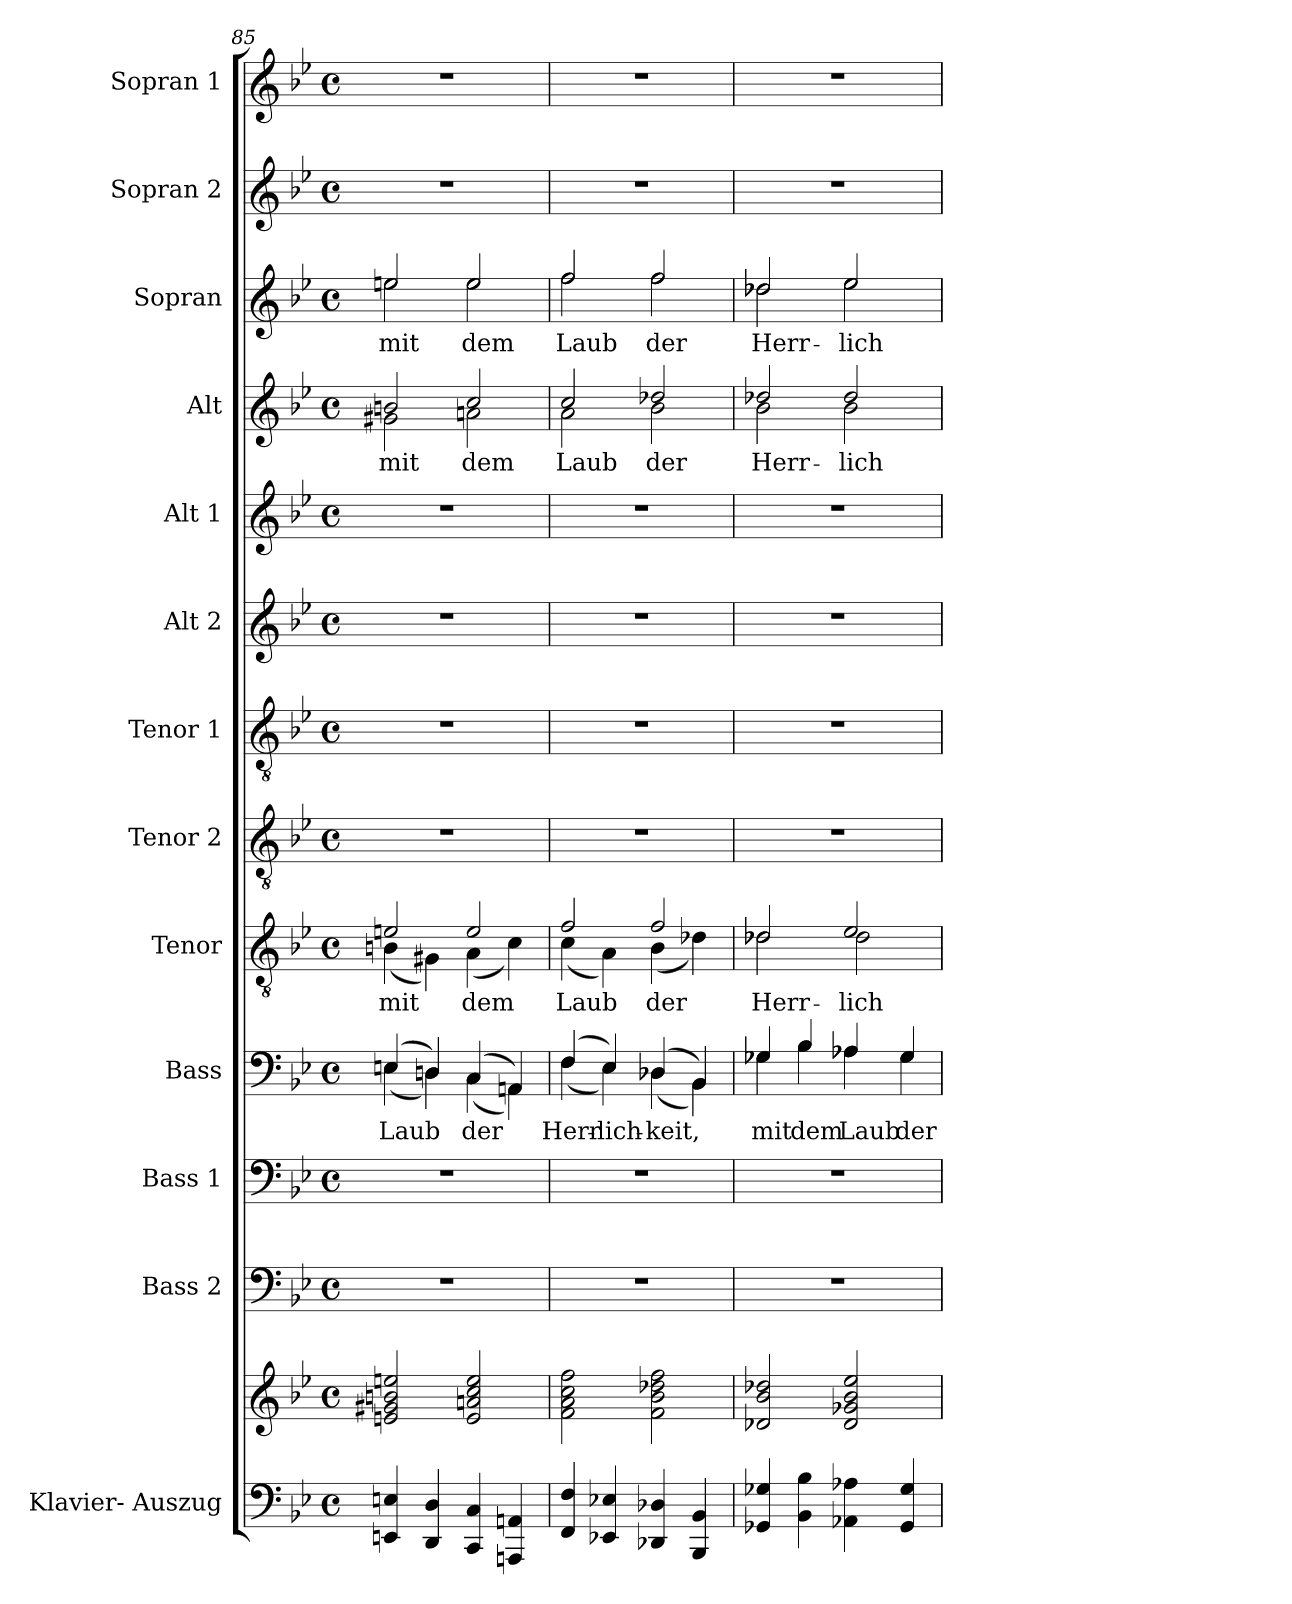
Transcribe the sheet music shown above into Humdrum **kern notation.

**kern	**kern	**kern	**kern	**kern	**text	**kern	**text	**kern	**kern	**kern	**kern	**kern	**text	**kern	**text	**kern	**kern
*part13	*part13	*part12	*part11	*part10	*part10	*part9	*part9	*part8	*part7	*part6	*part5	*part4	*part4	*part3	*part3	*part2	*part1
*staff14	*staff13	*staff12	*staff11	*staff10	*staff10	*staff9	*staff9	*staff8	*staff7	*staff6	*staff5	*staff4	*staff4	*staff3	*staff3	*staff2	*staff1
*I"Klavier- Auszug	*	*I"Bass 2	*I"Bass 1	*I"Bass	*	*I"Tenor	*	*I"Tenor 2	*I"Tenor 1	*I"Alt 2	*I"Alt 1	*I"Alt	*	*I"Sopran	*	*I"Sopran 2	*I"Sopran 1
*	*	*I'B2	*I'B1	*I'Bass	*	*I'Ten.	*	*I'T2	*I'T1	*I'A2	*I'A1	*I'Alt	*	*I'Sop.	*	*I'S2	*I'S1
!!LO:LB:g=z
*clefF4	*clefG2	*clefF4	*clefF4	*clefF4	*	*clefGv2	*	*clefGv2	*clefGv2	*clefG2	*clefG2	*clefG2	*	*clefG2	*	*clefG2	*clefG2
*k[b-e-]	*k[b-e-]	*k[b-e-]	*k[b-e-]	*k[b-e-]	*	*k[b-e-]	*	*k[b-e-]	*k[b-e-]	*k[b-e-]	*k[b-e-]	*k[b-e-]	*	*k[b-e-]	*	*k[b-e-]	*k[b-e-]
*M4/4	*M4/4	*M4/4	*M4/4	*M4/4	*	*M4/4	*	*M4/4	*M4/4	*M4/4	*M4/4	*M4/4	*	*M4/4	*	*M4/4	*M4/4
*met(c)	*met(c)	*met(c)	*met(c)	*met(c)	*	*met(c)	*	*met(c)	*met(c)	*met(c)	*met(c)	*met(c)	*	*met(c)	*	*met(c)	*met(c)
=85	=85	=85	=85	=85	=85	=85	=85	=85	=85	=85	=85	=85	=85	=85	=85	=85	=85
!	!	!	!	!	!LO:LY:b	!	!LO:LY:b	!	!	!	!	!	!LO:LY:b	!	!LO:LY:b	!	!
*	*	*	*	*^	*	*^	*	*	*	*	*	*^	*	*^	*	*	*
4EEn/ 4En/	2en/ 2g#X/ 2bn/ 2een/	1r	1r	(4En/	(4E\	Laub	2en/	(4Bn\	mit	1r	1r	1r	1r	2bn/	2g#X\	mit	2een/	2ee\	mit	1r	1r
4DD/ 4D/	.	.	.	4Dn/)	4D\)	.	.	4G#X\)	.	.	.	.	.	.	.	.	.	.	.	.	.
!	!	!	!	!	!	!LO:LY:b	!	!	!LO:LY:b	!	!	!	!	!	!	!LO:LY:b	!	!	!LO:LY:b	!	!
4CC/ 4C/	2e/ 2an/ 2cc/ 2ee/	.	.	(4C/	(4C\	der	2e/	(4A\	dem	.	.	.	.	2cc/	2an\	dem	2ee/	2ee\	dem	.	.
4AAAn/ 4AAn/	.	.	.	4AAn/)	4AA\)	.	.	4c\)	.	.	.	.	.	.	.	.	.	.	.	.	.
=86	=86	=86	=86	=86	=86	=86	=86	=86	=86	=86	=86	=86	=86	=86	=86	=86	=86	=86	=86	=86	=86
!	!	!	!	!	!	!LO:LY:b	!	!	!LO:LY:b	!	!	!	!	!	!	!LO:LY:b	!	!	!LO:LY:b	!	!
4FF/ 4F/	2f\ 2a\ 2cc\ 2ff\	1r	1r	(4F/	(4F\	Herr-	2f/	(4c\	Laub	1r	1r	1r	1r	2cc/	2a\	Laub	2ff/	2ff\	Laub	1r	1r
!	!	!	!	!	!	!LO:LY:b	!	!	!	!	!	!	!	!	!	!	!	!	!	!	!
4EE-X/ 4E-X/	.	.	.	4E-/)	4E-\)	-lich-	.	4A\)	.	.	.	.	.	.	.	.	.	.	.	.	.
!	!	!	!	!	!	!LO:LY:b	!	!	!LO:LY:b	!	!	!	!	!	!	!LO:LY:b	!	!	!LO:LY:b	!	!
4DD-X/ 4D-X/	2f\ 2b-\ 2dd-X\ 2ff\	.	.	(4D-X/	(4D-\	-keit,	2f/	(4B-\	der	.	.	.	.	2dd-X/	2b-\	der	2ff/	2ff\	der	.	.
4BBB-/ 4BB-/	.	.	.	4BB-/)	4BB-\)	.	.	4d-X\)	.	.	.	.	.	.	.	.	.	.	.	.	.
=87	=87	=87	=87	=87	=87	=87	=87	=87	=87	=87	=87	=87	=87	=87	=87	=87	=87	=87	=87	=87	=87
!	!	!	!	!	!	!LO:LY:b	!	!	!LO:LY:b	!	!	!	!	!	!	!LO:LY:b	!	!	!LO:LY:b	!	!
4GG-X/ 4G-X/	2d-X/ 2b-/ 2dd-X/	1r	1r	4G-X/	4G-\	mit	2d-X/	2d-\	Herr-	1r	1r	1r	1r	2dd-X/	2b-\	Herr-	2dd-X/	2dd-\	Herr-	1r	1r
!	!	!	!	!	!	!LO:LY:b	!	!	!	!	!	!	!	!	!	!	!	!	!	!	!
4BB-\ 4B-\	.	.	.	4B-/	4B-\	dem	.	.	.	.	.	.	.	.	.	.	.	.	.	.	.
!	!	!	!	!	!	!LO:LY:b	!	!	!LO:LY:b	!	!	!	!	!	!	!LO:LY:b	!	!	!LO:LY:b	!	!
4AA-X\ 4A-X\	2d-/ 2g-X/ 2b-/ 2ee-/	.	.	4A-X/	4A-\	Laub	2e-/	2d-\	-lich-	.	.	.	.	2dd-/	2b-\	-lich-	2ee-/	2ee-\	-lich-	.	.
!	!	!	!	!	!	!LO:LY:b	!	!	!	!	!	!	!	!	!	!	!	!	!	!	!
4GG-/ 4G-/	.	.	.	4G-/	4G-\	der	.	.	.	.	.	.	.	.	.	.	.	.	.	.	.
*	*	*	*	*v	*v	*	*	*	*	*	*	*	*	*v	*v	*	*v	*v	*	*	*
*	*	*	*	*	*	*v	*v	*	*	*	*	*	*	*	*	*	*	*
=	=	=	=	=	=	=	=	=	=	=	=	=	=	=	=	=	=
*-	*-	*-	*-	*-	*-	*-	*-	*-	*-	*-	*-	*-	*-	*-	*-	*-	*-
